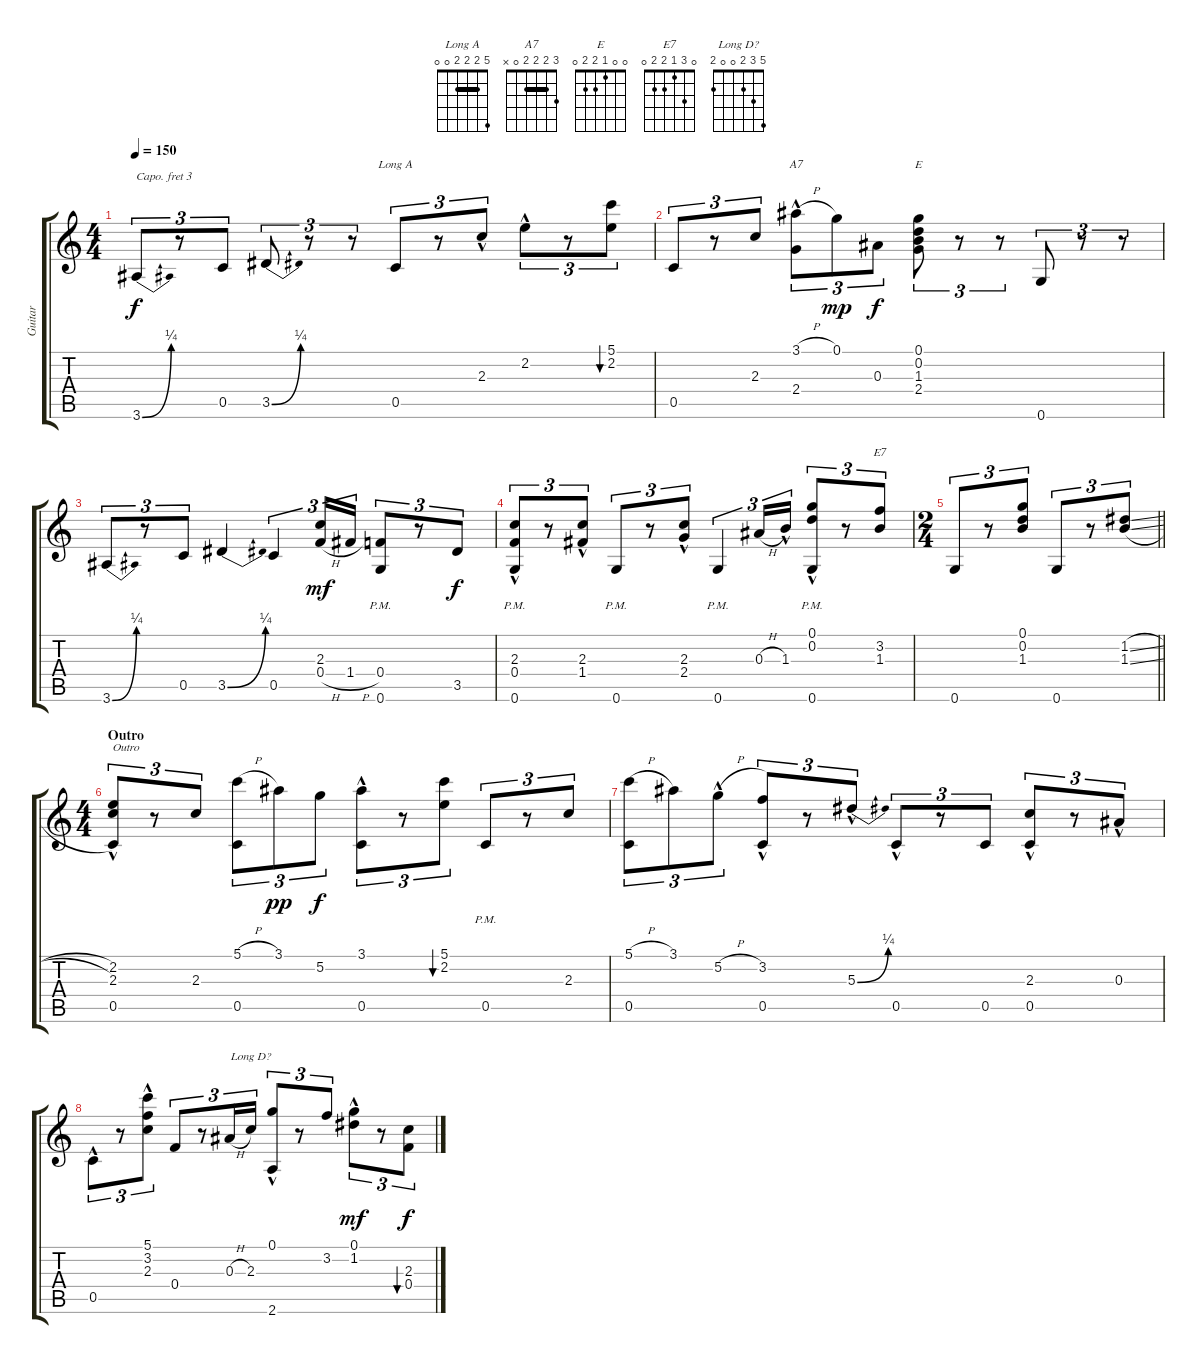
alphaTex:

\track ("Guitar" "Guitar") {instrument acousticguitarsteel}
\staff {score tabs}
\capo 3
\tuning (E4 B3 G3 D3 A2 E2) {hide}
\chord ("Long A" 5 2 2 2 0 0) {barre 2}
\chord ("A7" 3 2 2 2 0 x) {barre 2}
\chord ("E" 0 0 1 2 2 0)
\chord ("E7" 0 3 1 2 2 0)
\chord ("Long D?" 5 3 2 0 0 2)
\ts (4 4)
\tempo 150
\clef g2
\ks c
3.6{be (bend 0 0 60 1)}.8{tu (3 2) dy f} r.8{tu (3 2)} 0.5.8{tu (3 2)} 3.5{be (bend 0 0 60 1)}.8{tu (3 2)} r.8{tu (3 2)} r.8{tu (3 2)} 0.5.8{tu (3 2) ch "Long A"} r.8{tu (3 2)} 2.3{hac}.8{tu (3 2)} 2.2{hac}.8{tu (3 2)} r.8{tu (3 2)} (5.1 2.2).8{tu (3 2) bu 60} |
0.5.8{tu (3 2)} r.8{tu (3 2)} 2.3.8{tu (3 2)} (3.1{h} 2.4{hac}).8{tu (3 2) ch "A7"} 0.1.8{tu (3 2) dy mp} 0.3.8{tu (3 2) dy f} (0.1 0.2 1.3 2.4).8{tu (3 2) ch "E"} r.8{tu (3 2)} r.8{tu (3 2)} 0.6.8{tu (3 2)} r.8{tu (3 2)} r.8{tu (3 2)} |
3.6{be (bend 0 0 60 1)}.8{tu (3 2)} r.8{tu (3 2)} 0.5.8{tu (3 2)} 3.5{be (bend 0 0 60 1)}.4 0.5.4{tu (3 2)} (2.3 0.4{h}).16{tu (3 2) dy mf} 1.4{h}.16{tu (3 2)} (0.4 0.6{pm}).8{tu (3 2)} r.8{tu (3 2)} 3.5.8{tu (3 2) dy f} |
(2.3{hac} 0.4{hac} 0.6{pm}).8{tu (3 2)} r.8{tu (3 2)} (2.3{hac} 1.4{hac}).8{tu (3 2)} 0.6{pm}.8{tu (3 2)} r.8{tu (3 2)} (2.3{hac} 2.4{hac}).8{tu (3 2)} 0.6{pm}.4{tu (3 2)} 0.3{h}.16{tu (3 2)} 1.3{hac}.16{tu (3 2)} (0.1{hac} 0.2{hac} 0.6{pm}).8{tu (3 2)} r.8{tu (3 2)} (3.2 1.3).8{tu (3 2) ch "E7"} |
\ts (2 4)
\barLineRight lightlight
0.6.8{tu (3 2)} r.8{tu (3 2)} (0.1 0.2 1.3).8{tu (3 2)} 0.6.8{tu (3 2)} r.8{tu (3 2)} (1.2{sl} 1.3{sl}).8{tu (3 2)} |
\ts (4 4)
\section ("" "Outro")
(2.2{hac} 2.3{hac} 0.5).8{tu (3 2) txt "Outro"} r.8{tu (3 2)} 2.3.8{tu (3 2)} (5.1{h} 0.5).8{tu (3 2)} 3.1.8{tu (3 2) dy pp} 5.2.8{tu (3 2) dy f} (3.1{hac} 0.5).8{tu (3 2)} r.8{tu (3 2)} (5.1 2.2).8{tu (3 2) bu 60} 0.5{pm}.8{tu (3 2)} r.8{tu (3 2)} 2.3.8{tu (3 2)} |
(5.1{h} 0.5).8{tu (3 2)} 3.1.8{tu (3 2)} 5.2{h hac}.8{tu (3 2)} (3.2{hac} 0.5).8{tu (3 2)} r.8{tu (3 2)} 5.3{be (bend 0 0 60 1) hac}.8{tu (3 2)} 0.5{hac}.8{tu (3 2)} r.8{tu (3 2)} 0.5.8{tu (3 2)} (2.3{hac} 0.5{hac}).8{tu (3 2)} r.8{tu (3 2)} 0.3{hac}.8{tu (3 2)} |
0.5{hac}.8{tu (3 2)} r.8{tu (3 2)} (5.1{hac} 3.2{hac} 2.3).8{tu (3 2)} 0.4.8{tu (3 2)} r.8{tu (3 2)} 0.3{h}.16{tu (3 2)} 2.3.16{tu (3 2) ch "Long D?"} (0.1 2.6{hac}).8{tu (3 2)} r.8{tu (3 2)} 3.2.8{tu (3 2)} (0.1 1.2{hac}).8{tu (3 2) dy mf} r.8{tu (3 2)} (2.3 0.4).8{tu (3 2) bu 60 dy f}
